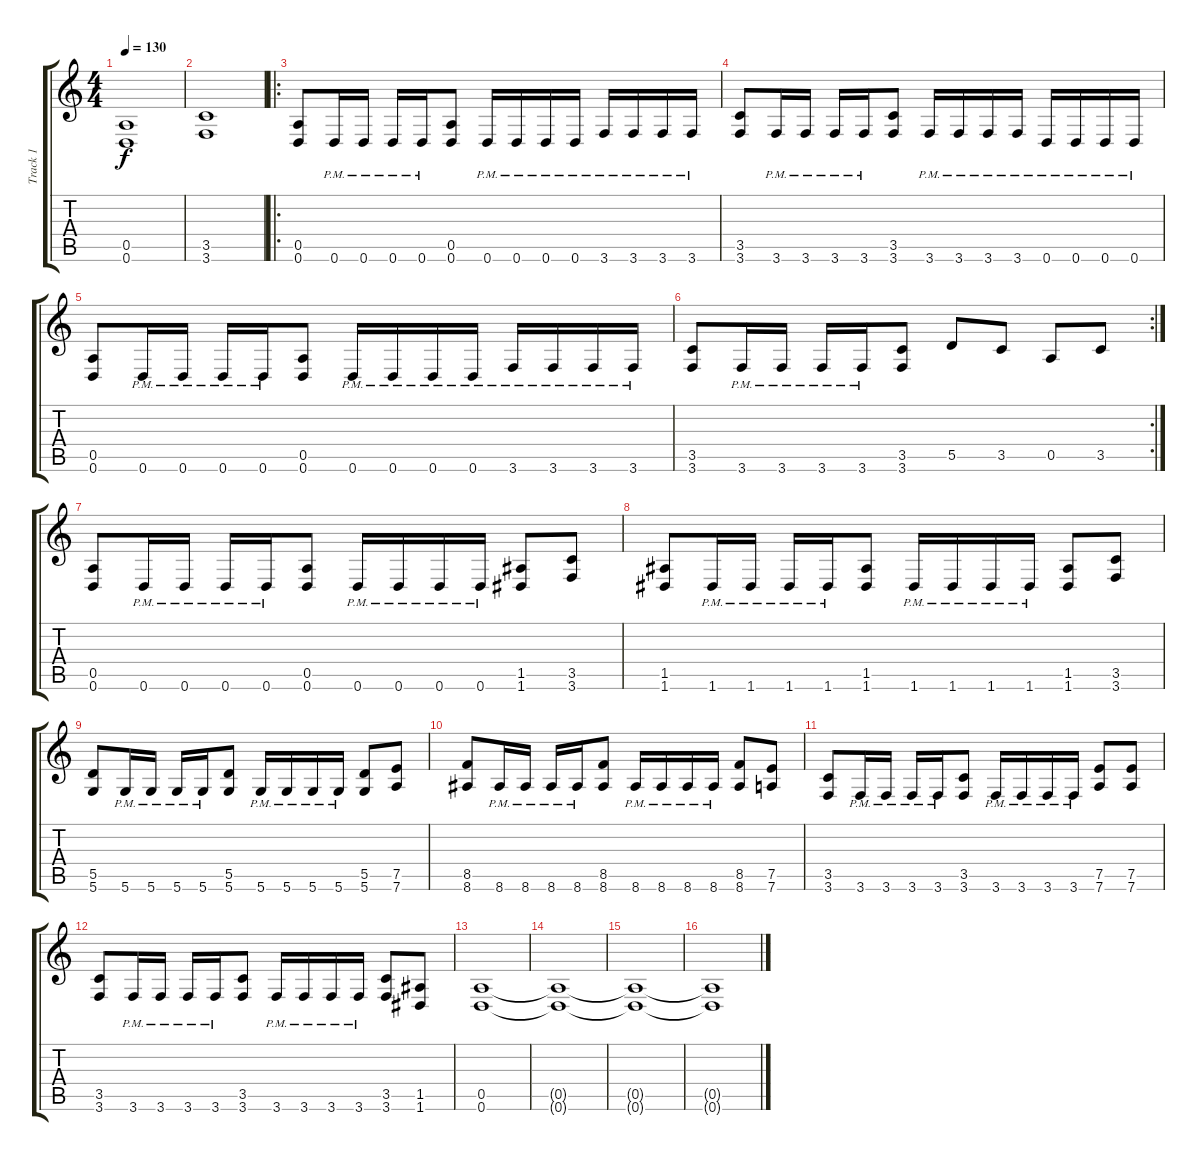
\track ("Track 1" "Track 1") {instrument distortionguitar}
\staff {score tabs}
\tuning (E4 B3 G3 D3 A2 D2) {hide}
\ts (4 4)
\tempo 130
\clef g2
\ks c
(0.5{t} 0.6{t}).1{dy f} |
(3.5 3.6).1 |
\ro
(0.5 0.6).8 0.6{pm}.16 0.6{pm}.16 0.6{pm}.16 0.6{pm}.16 (0.5 0.6).8 0.6{pm}.16 0.6{pm}.16 0.6{pm}.16 0.6{pm}.16 3.6{pm}.16 3.6{pm}.16 3.6{pm}.16 3.6{pm}.16 |
(3.5 3.6).8 3.6{pm}.16 3.6{pm}.16 3.6{pm}.16 3.6{pm}.16 (3.5 3.6).8 3.6{pm}.16 3.6{pm}.16 3.6{pm}.16 3.6{pm}.16 0.6{pm}.16 0.6{pm}.16 0.6{pm}.16 0.6{pm}.16 |
(0.5 0.6).8 0.6{pm}.16 0.6{pm}.16 0.6{pm}.16 0.6{pm}.16 (0.5 0.6).8 0.6{pm}.16 0.6{pm}.16 0.6{pm}.16 0.6{pm}.16 3.6{pm}.16 3.6{pm}.16 3.6{pm}.16 3.6{pm}.16 |
\rc 2
(3.5 3.6).8 3.6{pm}.16 3.6{pm}.16 3.6{pm}.16 3.6{pm}.16 (3.5 3.6).8 5.5.8 3.5.8 0.5.8 3.5.8 |
(0.5 0.6).8 0.6{pm}.16 0.6{pm}.16 0.6{pm}.16 0.6{pm}.16 (0.5 0.6).8 0.6{pm}.16 0.6{pm}.16 0.6{pm}.16 0.6{pm}.16 (1.5 1.6).8 (3.5 3.6).8 |
(1.5 1.6).8 1.6{pm}.16 1.6{pm}.16 1.6{pm}.16 1.6{pm}.16 (1.5 1.6).8 1.6{pm}.16 1.6{pm}.16 1.6{pm}.16 1.6{pm}.16 (1.5 1.6).8 (3.5 3.6).8 |
(5.5 5.6).8 5.6{pm}.16 5.6{pm}.16 5.6{pm}.16 5.6{pm}.16 (5.5 5.6).8 5.6{pm}.16 5.6{pm}.16 5.6{pm}.16 5.6{pm}.16 (5.5 5.6).8 (7.5 7.6).8 |
(8.5 8.6).8 8.6{pm}.16 8.6{pm}.16 8.6{pm}.16 8.6{pm}.16 (8.5 8.6).8 8.6{pm}.16 8.6{pm}.16 8.6{pm}.16 8.6{pm}.16 (8.5 8.6).8 (7.5 7.6).8 |
(3.5 3.6).8 3.6{pm}.16 3.6{pm}.16 3.6{pm}.16 3.6{pm}.16 (3.5 3.6).8 3.6{pm}.16 3.6{pm}.16 3.6{pm}.16 3.6{pm}.16 (7.5 7.6).8 (7.5 7.6).8 |
(3.5 3.6).8 3.6{pm}.16 3.6{pm}.16 3.6{pm}.16 3.6{pm}.16 (3.5 3.6).8 3.6{pm}.16 3.6{pm}.16 3.6{pm}.16 3.6{pm}.16 (3.5 3.6).8 (1.5 1.6).8 |
(0.5 0.6).1{volume 0} |
(0.5{t} 0.6{t}).1 |
(0.5{t} 0.6{t}).1 |
(0.5{t} 0.6{t}).1
